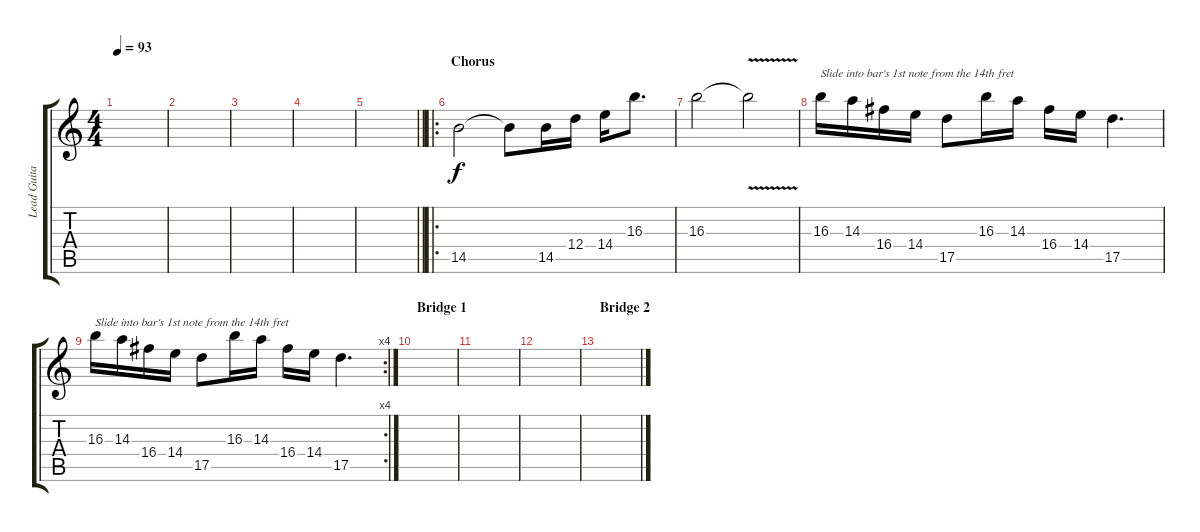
\track ("Lead Guitar" "Lead Guita") {instrument overdrivenguitar}
\staff {score tabs}
\tuning (E4 B3 G3 D3 A2 E2) {hide}
\ts (4 4)
\tempo 93
\clef g2
\ks c
|
|
|
|
\barLineRight lightlight
|
\ro
\section ("" "Chorus")
14.5.2 14.5{t}.8 14.5.16 12.4.16 14.4.16 16.3.8{d} |
16.3.2 16.3{v t}.2 |
16.3.16{txt "Slide into bar's 1st note from the 14th fret"} 14.3.16 16.4.16 14.4.16 17.5.8 16.3.16 14.3.16 16.4.16 14.4.16 17.5.4{d} |
\rc 4
16.3.16{txt "Slide into bar's 1st note from the 14th fret"} 14.3.16 16.4.16 14.4.16 17.5.8 16.3.16 14.3.16 16.4.16 14.4.16 17.5.4{d} |
\section ("" "Bridge 1")
|
|
|
\section ("" "Bridge 2")
